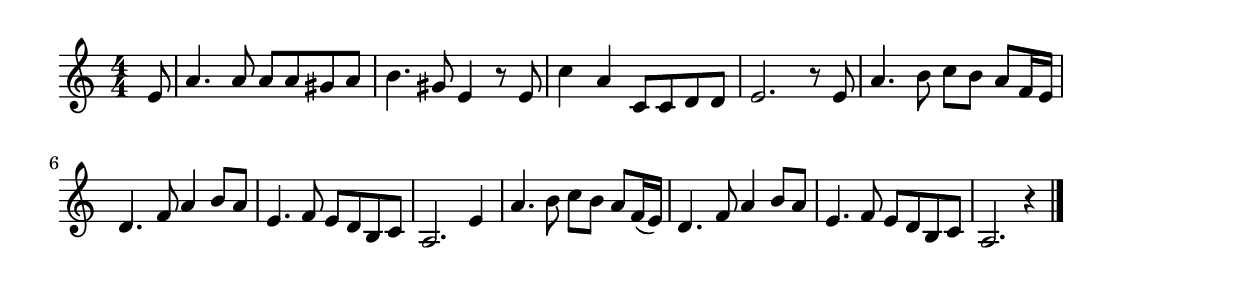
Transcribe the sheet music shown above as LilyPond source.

\version "2.18.2"

% トロイカ(ゆきのしらかばなみき)
% \index{とろいか@トロイカ(ゆきのしらかばなみき)}

\score {

\layout {
line-width = #170
indent = 0\mm
}

\relative c' {
\key a \minor
\time 4/4
\numericTimeSignature
\partial 8
e8 | % 1
a4. a8 a8 a gis a | % 2
b4. gis8 e4 r8 e8 | % 3
c'4 a  c,8 c d d | % 4 
e2. r8 e8 | % 5
a4. b8 c b a f16 e |% 6
d4. f8 a4 b8 a | % 7
e4. f8 e d b c | % 8
a2. e'4 | % 9
a4. b8 c b a f16( e) | % 10
d4. f8 a4 b8 a | % 11
e4. f8 e d b c | % 12
a2. r4| % 13

\bar "|."
}

\midi {}

}